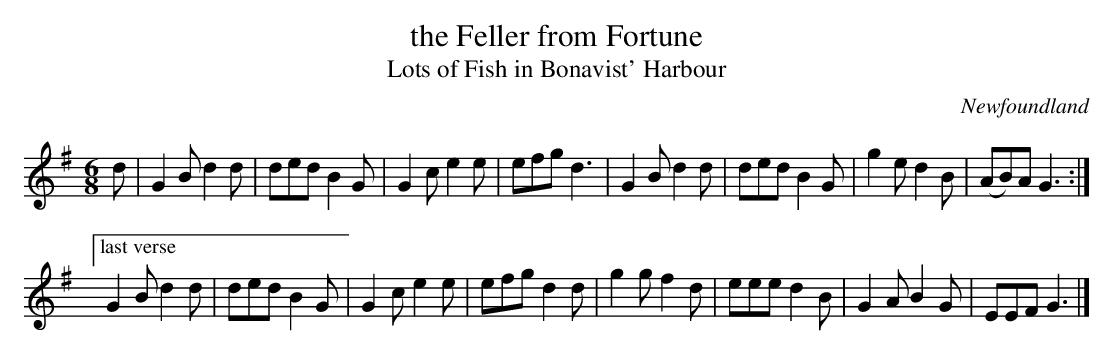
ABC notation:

X:1
T: the Feller from Fortune
T: Lots of Fish in Bonavist' Harbour
O: Newfoundland
M: 6/8
L: 1/8
K: G
d \
| G2B d2d | ded B2G | G2c e2e | efg d3 \
| G2B d2d | ded B2G | g2e d2B | (AB)A G3 :|
["last verse" G2B d2d | ded B2G | G2c e2e | efg d2d \
| g2g f2d | eee d2B | G2A B2G | EEF G3 |]
